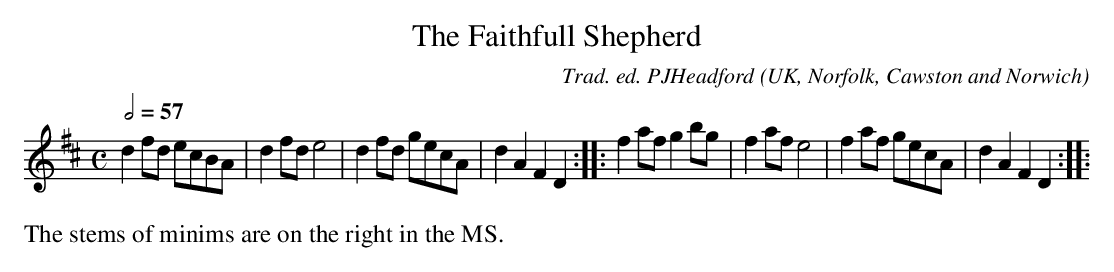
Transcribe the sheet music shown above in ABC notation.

X:1
T:Faithfull Shepherd, The
C:Trad. ed. PJHeadford
O:UK, Norfolk, Cawston and Norwich
M:C
L:1/8
Q:2/4=57
K:D
d2fd ecBA|d2fd e4|d2fd gecA|d2A2 F2D2:||:f2af g2bg|f2af e4|f2af gecA|d2A2 F2D2:||:
